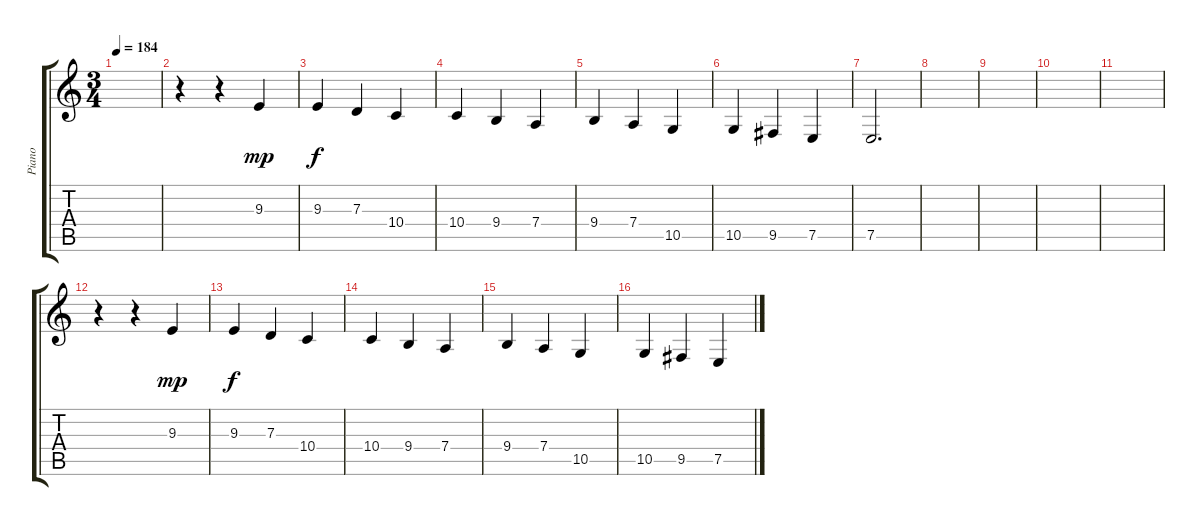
\track ("Piano" "Piano") {instrument acousticgrandpiano}
\staff {score tabs}
\tuning (E4 B3 G3 D3 A2 E2) {hide}
\ts (3 4)
\tempo 184
\clef g2
\ks c
|
r.4 r.4 9.3.4{dy mp} |
9.3.4{dy f} 7.3.4 10.4.4 |
10.4.4 9.4.4 7.4.4 |
9.4.4 7.4.4 10.5.4 |
10.5.4 9.5.4 7.5.4 |
7.5.2{d} |
|
|
|
|
r.4 r.4 9.3.4{dy mp} |
9.3.4{dy f} 7.3.4 10.4.4 |
10.4.4 9.4.4 7.4.4 |
9.4.4 7.4.4 10.5.4 |
10.5.4 9.5.4 7.5.4
